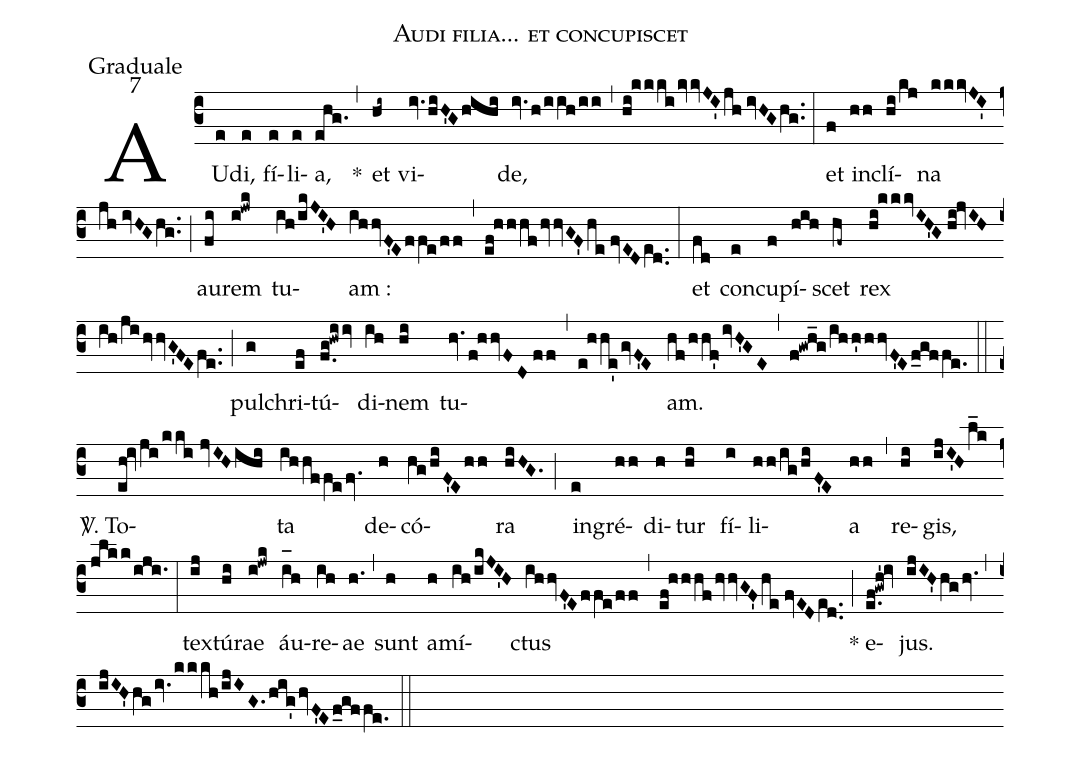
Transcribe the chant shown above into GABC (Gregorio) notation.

name:Audi filia... et concupiscet;
office-part:Graduale;
mode:7;
%%
(c3) AU(e)di,(e) fí(e)li(e)a,(ehg.) <clear>*(,) et(hi~) vi(iv.hiH'Ghihi)de,(iv.h/iih/ii) (,) (hi!kkkikvvJI'jh//ivHGhg..) (:) et(f) in(hh)clí(hi/kj)na(kkkvJI'jh//ivHGhg..) (;) au(fi)rem(i!jwk) tu(ih/ikJI'H)am :(ihhvF'Effe/ff) (,) (ef!hhhfhvvGF'he//fvEDe[ll:1]d..) (:) et(fd) con(e)cu(f)pí(hih)scet(hf~) rex(hi!kkkvIH'G//hi!jvIHih/jihvvG'FEfe..) (;) pul(g)chri(ef)tú(f.g!hwiiv)di(ih)nem(hi) tu(hv.f!hhvFD//ff)(,)(e!hhe'gvF'E)am.(hf/hhf'ivH'GE) (,) (f!gwh_g/ihh'hhvF'Ef_gffe.) (::) <sp>V/</sp>. To(eh!ivji/kki//jvIHihi)ta(ihhffefv.) de(h)có(hg/hiF'Ehh)ra(hiHG.) (;) in(e)gré(hh)di(h)tur(hi) fí(i)li(hh/ig/hiF'E)a(hh) (,) re(hi)gis,(ijI'H[oll:0;0.67cm]/l_k//jlk/!k/iji.) (:) tex(ij)tú(hi)rae(i!jwk) áu(i_[oh:h]h)re(ih)ae(h.) (,) sunt(h) a(h)mí(ih/ikJI'H)ctus(ihhvF'Effe/ff) (,) (ef!hhhfhvvGF'he//fvEDe[ll:1]d..) (;) * e(e.f!gwh'!iv)jus.(ijIH'hghv.) (,) (ijIH'hgiv.kkkh/ijIG.hig'hvF'Ef_gffe.) (::)
